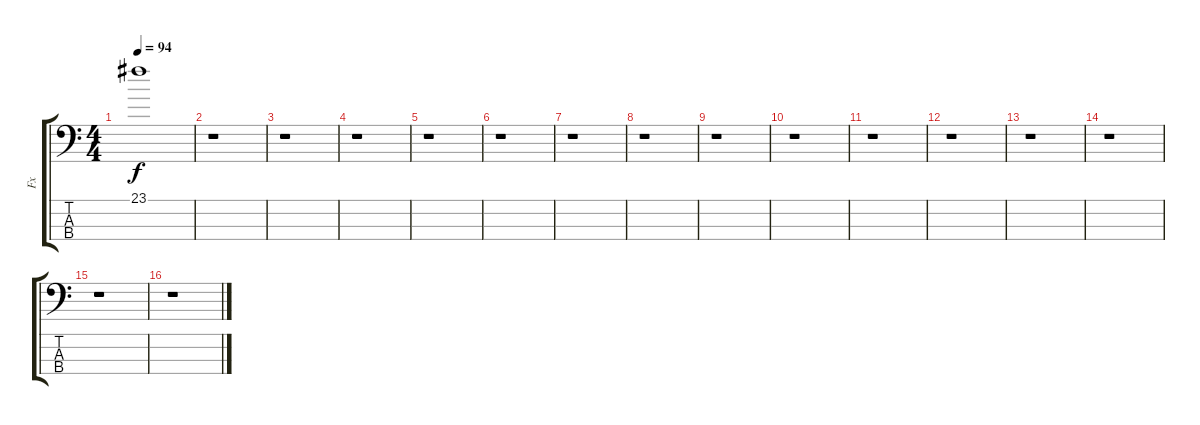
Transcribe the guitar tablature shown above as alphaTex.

\track ("Fx" "Fx") {instrument electricguitarjazz}
\staff {score tabs}
\tuning (G2 D2 A1 Db1) {hide}
\ts (4 4)
\tempo 94
\clef f4
\ks c
23.1.1{dy f volume 4} |
r.1 |
r.1 |
r.1 |
r.1 |
r.1 |
r.1 |
r.1 |
r.1 |
r.1 |
r.1 |
r.1 |
r.1 |
r.1 |
r.1 |
r.1
